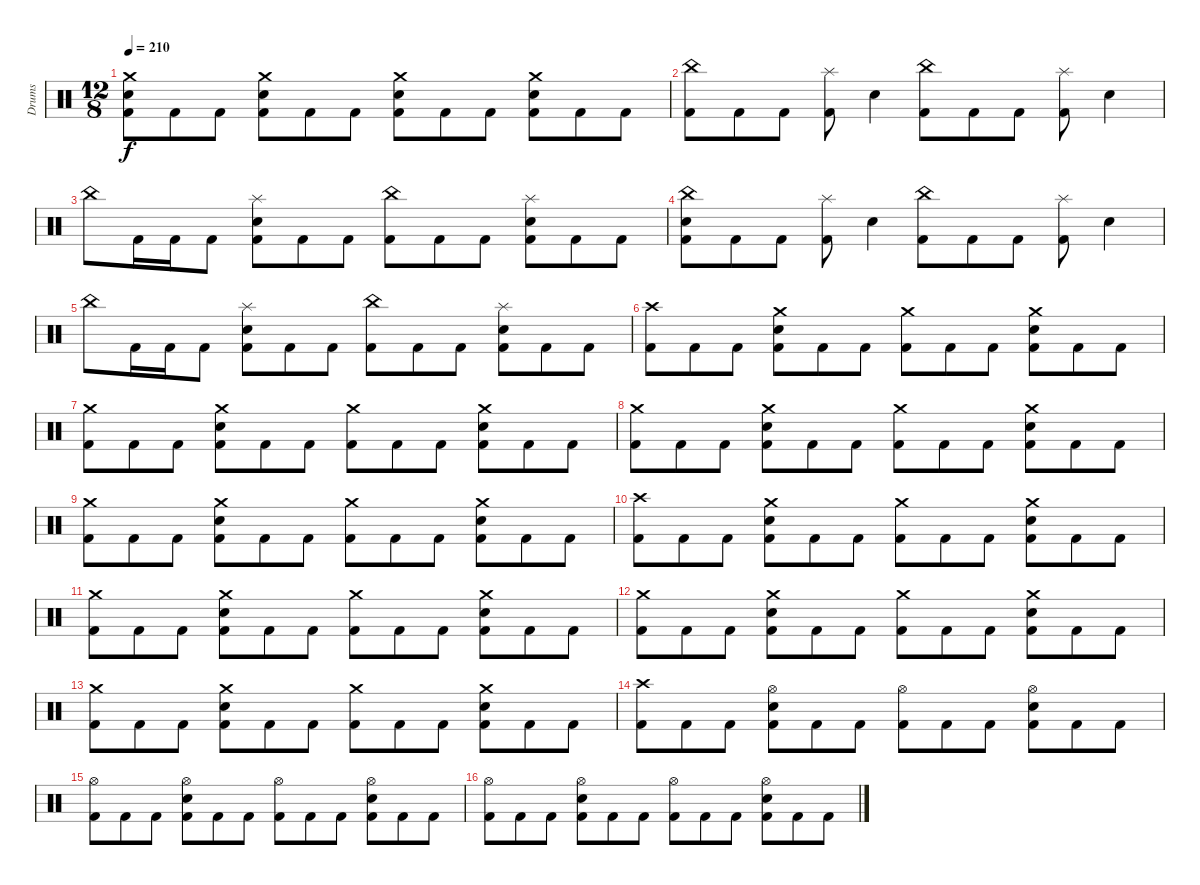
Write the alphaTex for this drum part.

\track ("Drums" "Drums") {instrument percussion}
\staff {score}
\articulation defaults
\ts (12 8)
\tempo 210
\clef neutral
\ks c
("Crash medium (hit)" "Electric Snare (hit)" "Kick (hit) 2").8{dy f} "Kick (hit) 2".8 "Kick (hit) 2".8 ("Crash medium (hit)" "Electric Snare (hit)" "Kick (hit) 2").8 "Kick (hit) 2".8 "Kick (hit) 2".8 ("Crash medium (hit)" "Electric Snare (hit)" "Kick (hit) 2").8 "Kick (hit) 2".8 "Kick (hit) 2".8 ("Crash medium (hit)" "Electric Snare (hit)" "Kick (hit) 2").8 "Kick (hit) 2".8 "Kick (hit) 2".8 |
("China (hit)" "Kick (hit) 2").8 "Kick (hit) 2".8 "Kick (hit) 2".8 ("Splash (hit)" "Kick (hit) 2").8 "Electric Snare (hit)".4 ("China (hit)" "Kick (hit) 2").8 "Kick (hit) 2".8 "Kick (hit) 2".8 ("Splash (hit)" "Kick (hit) 2").8 "Electric Snare (hit)".4 |
"China (hit)".8 "Kick (hit) 2".16 "Kick (hit) 2".16 "Kick (hit) 2".8 ("Splash (hit)" "Electric Snare (hit)" "Kick (hit) 2").8 "Kick (hit) 2".8 "Kick (hit) 2".8 ("China (hit)" "Kick (hit) 2").8 "Kick (hit) 2".8 "Kick (hit) 2".8 ("Splash (hit)" "Electric Snare (hit)" "Kick (hit) 2").8 "Kick (hit) 2".8 "Kick (hit) 2".8 |
("China (hit)" "Electric Snare (hit)" "Kick (hit) 2").8 "Kick (hit) 2".8 "Kick (hit) 2".8 ("Splash (hit)" "Kick (hit) 2").8 "Electric Snare (hit)".4 ("China (hit)" "Kick (hit) 2").8 "Kick (hit) 2".8 "Kick (hit) 2".8 ("Splash (hit)" "Kick (hit) 2").8 "Electric Snare (hit)".4 |
"China (hit)".8 "Kick (hit) 2".16 "Kick (hit) 2".16 "Kick (hit) 2".8 ("Splash (hit)" "Electric Snare (hit)" "Kick (hit) 2").8 "Kick (hit) 2".8 "Kick (hit) 2".8 ("China (hit)" "Kick (hit) 2").8 "Kick (hit) 2".8 "Kick (hit) 2".8 ("Splash (hit)" "Electric Snare (hit)" "Kick (hit) 2").8 "Kick (hit) 2".8 "Kick (hit) 2".8 |
("Crash high (hit)" "Kick (hit) 2").8 "Kick (hit) 2".8 "Kick (hit) 2".8 ("Crash medium (hit)" "Electric Snare (hit)" "Kick (hit) 2").8 "Kick (hit) 2".8 "Kick (hit) 2".8 ("Crash medium (hit)" "Kick (hit) 2").8 "Kick (hit) 2".8 "Kick (hit) 2".8 ("Crash medium (hit)" "Electric Snare (hit)" "Kick (hit) 2").8 "Kick (hit) 2".8 "Kick (hit) 2".8 |
("Crash medium (hit)" "Kick (hit) 2").8 "Kick (hit) 2".8 "Kick (hit) 2".8 ("Crash medium (hit)" "Electric Snare (hit)" "Kick (hit) 2").8 "Kick (hit) 2".8 "Kick (hit) 2".8 ("Crash medium (hit)" "Kick (hit) 2").8 "Kick (hit) 2".8 "Kick (hit) 2".8 ("Crash medium (hit)" "Electric Snare (hit)" "Kick (hit) 2").8 "Kick (hit) 2".8 "Kick (hit) 2".8 |
("Crash medium (hit)" "Kick (hit) 2").8 "Kick (hit) 2".8 "Kick (hit) 2".8 ("Crash medium (hit)" "Electric Snare (hit)" "Kick (hit) 2").8 "Kick (hit) 2".8 "Kick (hit) 2".8 ("Crash medium (hit)" "Kick (hit) 2").8 "Kick (hit) 2".8 "Kick (hit) 2".8 ("Crash medium (hit)" "Electric Snare (hit)" "Kick (hit) 2").8 "Kick (hit) 2".8 "Kick (hit) 2".8 |
("Crash medium (hit)" "Kick (hit) 2").8 "Kick (hit) 2".8 "Kick (hit) 2".8 ("Crash medium (hit)" "Electric Snare (hit)" "Kick (hit) 2").8 "Kick (hit) 2".8 "Kick (hit) 2".8 ("Crash medium (hit)" "Kick (hit) 2").8 "Kick (hit) 2".8 "Kick (hit) 2".8 ("Crash medium (hit)" "Electric Snare (hit)" "Kick (hit) 2").8 "Kick (hit) 2".8 "Kick (hit) 2".8 |
("Crash high (hit)" "Kick (hit) 2").8 "Kick (hit) 2".8 "Kick (hit) 2".8 ("Crash medium (hit)" "Electric Snare (hit)" "Kick (hit) 2").8 "Kick (hit) 2".8 "Kick (hit) 2".8 ("Crash medium (hit)" "Kick (hit) 2").8 "Kick (hit) 2".8 "Kick (hit) 2".8 ("Crash medium (hit)" "Electric Snare (hit)" "Kick (hit) 2").8 "Kick (hit) 2".8 "Kick (hit) 2".8 |
("Crash medium (hit)" "Kick (hit) 2").8 "Kick (hit) 2".8 "Kick (hit) 2".8 ("Crash medium (hit)" "Electric Snare (hit)" "Kick (hit) 2").8 "Kick (hit) 2".8 "Kick (hit) 2".8 ("Crash medium (hit)" "Kick (hit) 2").8 "Kick (hit) 2".8 "Kick (hit) 2".8 ("Crash medium (hit)" "Electric Snare (hit)" "Kick (hit) 2").8 "Kick (hit) 2".8 "Kick (hit) 2".8 |
("Crash medium (hit)" "Kick (hit) 2").8 "Kick (hit) 2".8 "Kick (hit) 2".8 ("Crash medium (hit)" "Electric Snare (hit)" "Kick (hit) 2").8 "Kick (hit) 2".8 "Kick (hit) 2".8 ("Crash medium (hit)" "Kick (hit) 2").8 "Kick (hit) 2".8 "Kick (hit) 2".8 ("Crash medium (hit)" "Electric Snare (hit)" "Kick (hit) 2").8 "Kick (hit) 2".8 "Kick (hit) 2".8 |
("Crash medium (hit)" "Kick (hit) 2").8 "Kick (hit) 2".8 "Kick (hit) 2".8 ("Crash medium (hit)" "Electric Snare (hit)" "Kick (hit) 2").8 "Kick (hit) 2".8 "Kick (hit) 2".8 ("Crash medium (hit)" "Kick (hit) 2").8 "Kick (hit) 2".8 "Kick (hit) 2".8 ("Crash medium (hit)" "Electric Snare (hit)" "Kick (hit) 2").8 "Kick (hit) 2".8 "Kick (hit) 2".8 |
("Crash high (hit)" "Kick (hit) 2").8 "Kick (hit) 2".8 "Kick (hit) 2".8 ("Hi-Hat (open)" "Electric Snare (hit)" "Kick (hit) 2").8 "Kick (hit) 2".8 "Kick (hit) 2".8 ("Hi-Hat (open)" "Kick (hit) 2").8 "Kick (hit) 2".8 "Kick (hit) 2".8 ("Hi-Hat (open)" "Electric Snare (hit)" "Kick (hit) 2").8 "Kick (hit) 2".8 "Kick (hit) 2".8 |
("Hi-Hat (open)" "Kick (hit) 2").8 "Kick (hit) 2".8 "Kick (hit) 2".8 ("Hi-Hat (open)" "Electric Snare (hit)" "Kick (hit) 2").8 "Kick (hit) 2".8 "Kick (hit) 2".8 ("Hi-Hat (open)" "Kick (hit) 2").8 "Kick (hit) 2".8 "Kick (hit) 2".8 ("Hi-Hat (open)" "Electric Snare (hit)" "Kick (hit) 2").8 "Kick (hit) 2".8 "Kick (hit) 2".8 |
("Hi-Hat (open)" "Kick (hit) 2").8 "Kick (hit) 2".8 "Kick (hit) 2".8 ("Hi-Hat (open)" "Electric Snare (hit)" "Kick (hit) 2").8 "Kick (hit) 2".8 "Kick (hit) 2".8 ("Hi-Hat (open)" "Kick (hit) 2").8 "Kick (hit) 2".8 "Kick (hit) 2".8 ("Hi-Hat (open)" "Electric Snare (hit)" "Kick (hit) 2").8 "Kick (hit) 2".8 "Kick (hit) 2".8
